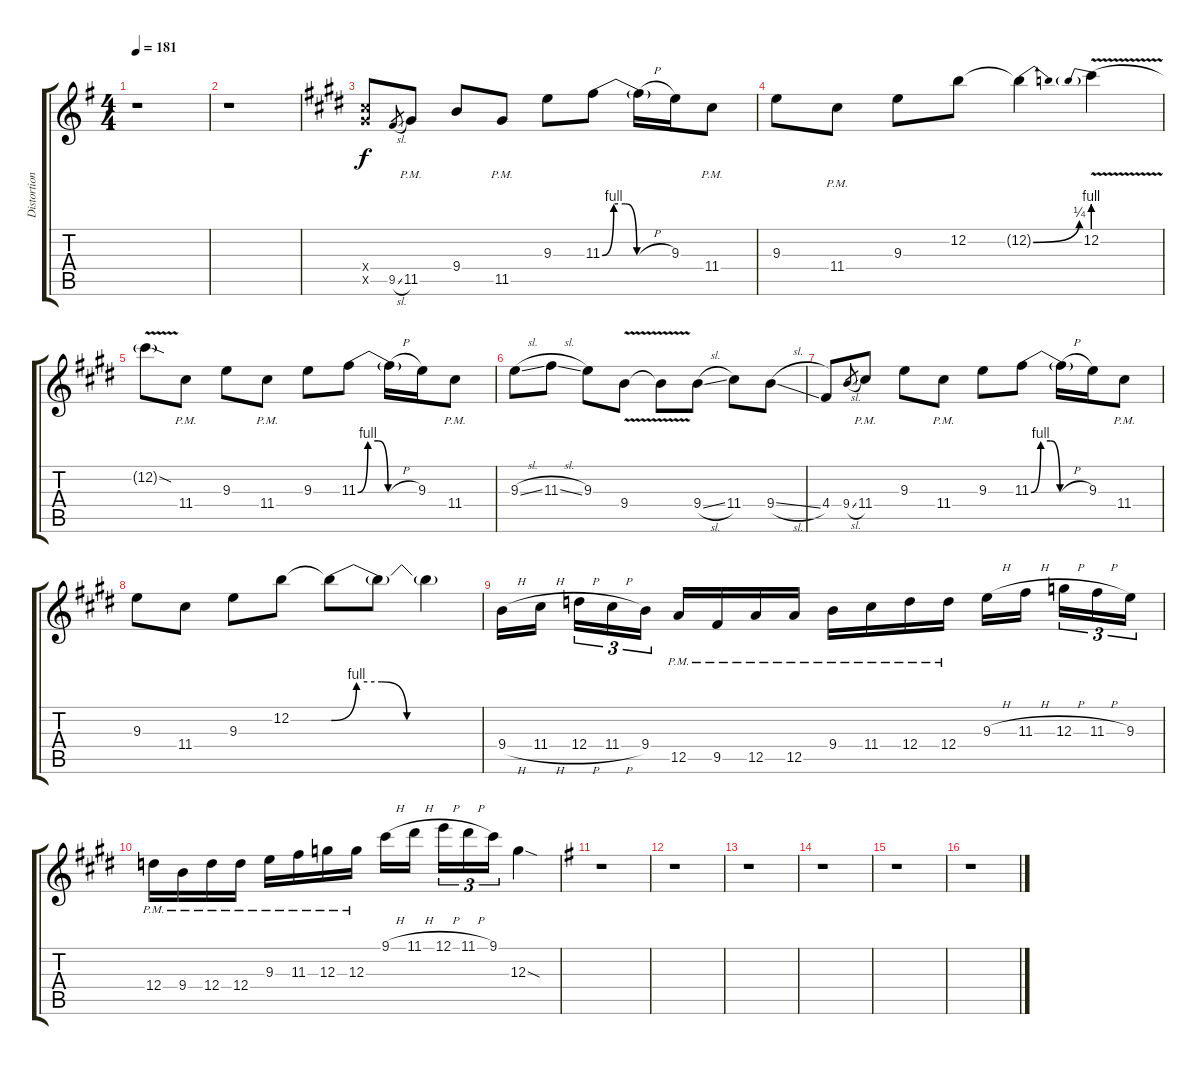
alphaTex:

\track ("Distortion w/ Wah-wah" "Distortion") {instrument distortionguitar}
\staff {score tabs}
\tuning (E4 B3 G3 D3 A2 E2) {hide}
\ts (4 4)
\tempo 181
\clef g2
\ks g
r.1{dy f} |
r.1 |
\ks e
(11.4{x} 11.5{x}).8 9.5{sl}.8{gr} 11.5{pm}.8 9.4.8 11.5{pm}.8 9.3.8 11.3{be (custom 0 0 10 4 20 4 30 0 60 0)}.8 11.3{h t}.16 9.3.16 11.4{pm}.8 |
9.3.8 11.4{pm}.8 9.3.8 12.2.8 12.2{be (bend 0 0 60 1) t}.4 12.2{be (prebend 0 4 60 4) v}.4 |
12.2{sod t}.8 11.4{pm}.8 9.3.8 11.4{pm}.8 9.3.8 11.3{be (custom 0 0 10 4 20 4 30 0 60 0)}.8 11.3{h t}.16 9.3.16 11.4{pm}.8 |
9.3{sl}.8 11.3{sl}.8 9.3.8 9.4{v}.8 9.4{t}.8 9.4{sl}.8 11.4.8 9.4{sl}.8 |
4.4.8 9.4{sl}.8{gr} 11.4{pm}.8 9.3.8 11.4{pm}.8 9.3.8 11.3{be (custom 0 0 10 4 20 4 30 0 60 0)}.8 11.3{h t}.16 9.3.16 11.4{pm}.8 |
9.3.8 11.4.8 9.3.8 12.2.8 12.2{be (custom 0 0 10 4 20 4 30 0 60 0) t}.8 12.2{t}.8 12.2{t}.4 |
9.4{h}.16 11.4{h}.16{beam splitsecondary} 12.4{h}.16{tu (3 2)} 11.4{h}.16{tu (3 2)} 9.4.16{tu (3 2)} 12.5{pm}.16 9.5{pm}.16 12.5{pm}.16 12.5{pm}.16 9.4{pm}.16 11.4{pm}.16 12.4{pm}.16 12.4{pm}.16 9.3{h}.16 11.3{h}.16{beam splitsecondary} 12.3{h}.16{tu (3 2)} 11.3{h}.16{tu (3 2)} 9.3.16{tu (3 2)} |
12.4{pm}.16 9.4{pm}.16 12.4{pm}.16 12.4{pm}.16 9.3{pm}.16 11.3{pm}.16 12.3{pm}.16 12.3{pm}.16 9.1{h}.16 11.1{h}.16{beam splitsecondary} 12.1{h}.16{tu (3 2)} 11.1{h}.16{tu (3 2)} 9.1.16{tu (3 2)} 12.3{sod}.4 |
\ks g
r.1 |
r.1 |
r.1 |
r.1 |
r.1 |
r.1
